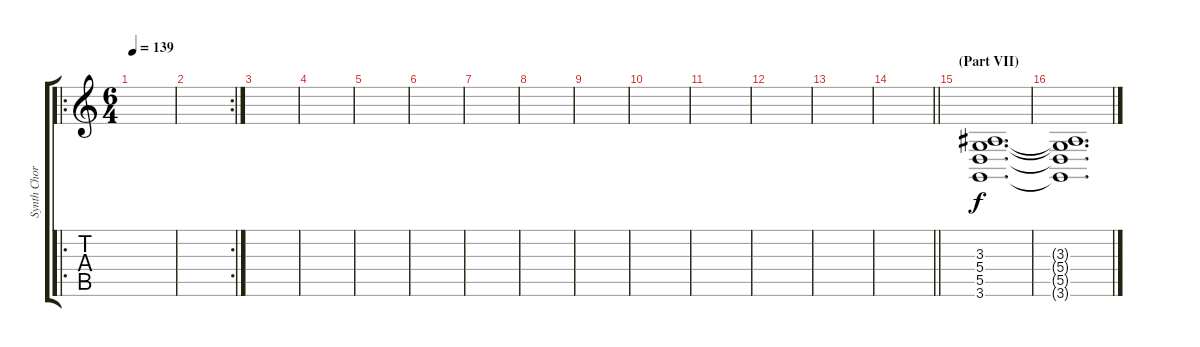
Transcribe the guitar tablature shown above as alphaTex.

\track ("Synth Chords (Rick Wright)" "Synth Chor") {instrument stringensemble1}
\staff {score tabs}
\tuning (E4 B3 G3 D3 A2 E2) {hide}
\ro
\ts (6 4)
\tempo 139
\clef g2
\ks c
|
\rc 2
|
|
|
|
|
|
|
|
|
|
|
|
\barLineRight lightlight
|
\section ("" "(Part VII)")
(3.3 5.4 5.5 3.6).1{d} |
(3.3{t} 5.4{t} 5.5{t} 3.6{t}).1{d}
